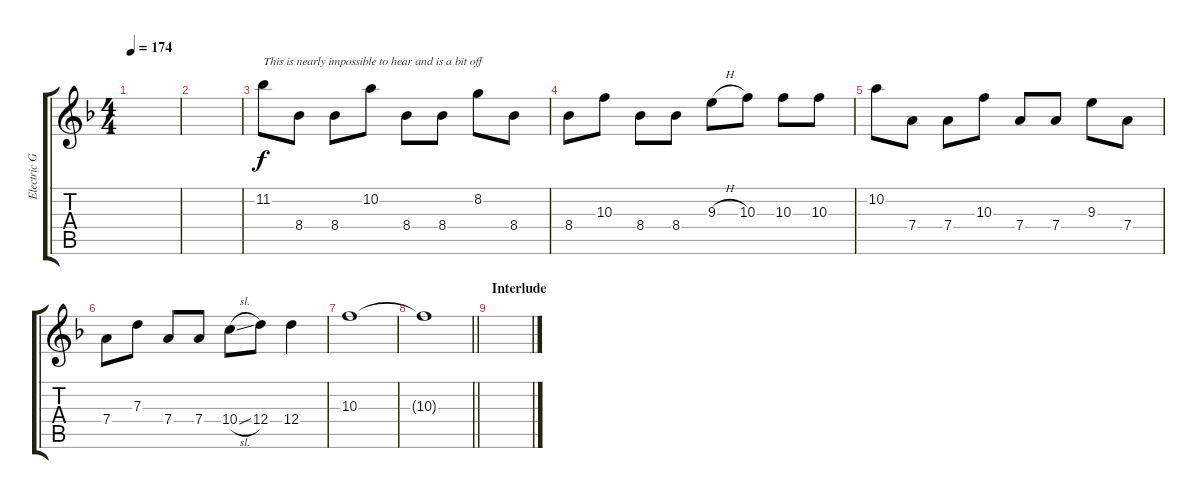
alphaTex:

\track ("Electric Guitar 3" "Electric G") {instrument overdrivenguitar}
\staff {score tabs}
\tuning (E4 B3 G3 D3 A2 D2) {hide}
\ts (4 4)
\tempo 174
\clef g2
\ks dminor
|
|
11.2.8{txt "This is nearly impossible to hear and is a bit off"} 8.4.8 8.4.8 10.2.8 8.4.8 8.4.8 8.2.8 8.4.8 |
8.4.8 10.3.8 8.4.8 8.4.8 9.3{h}.8 10.3.8 10.3.8 10.3.8 |
10.2.8 7.4.8 7.4.8 10.3.8 7.4.8 7.4.8 9.3.8 7.4.8 |
7.4.8 7.3.8 7.4.8 7.4.8 10.4{sl}.8 12.4.8 12.4.4 |
10.3.1{volume 12} |
\barLineRight lightlight
10.3{t}.1 |
\section ("" "Interlude")
